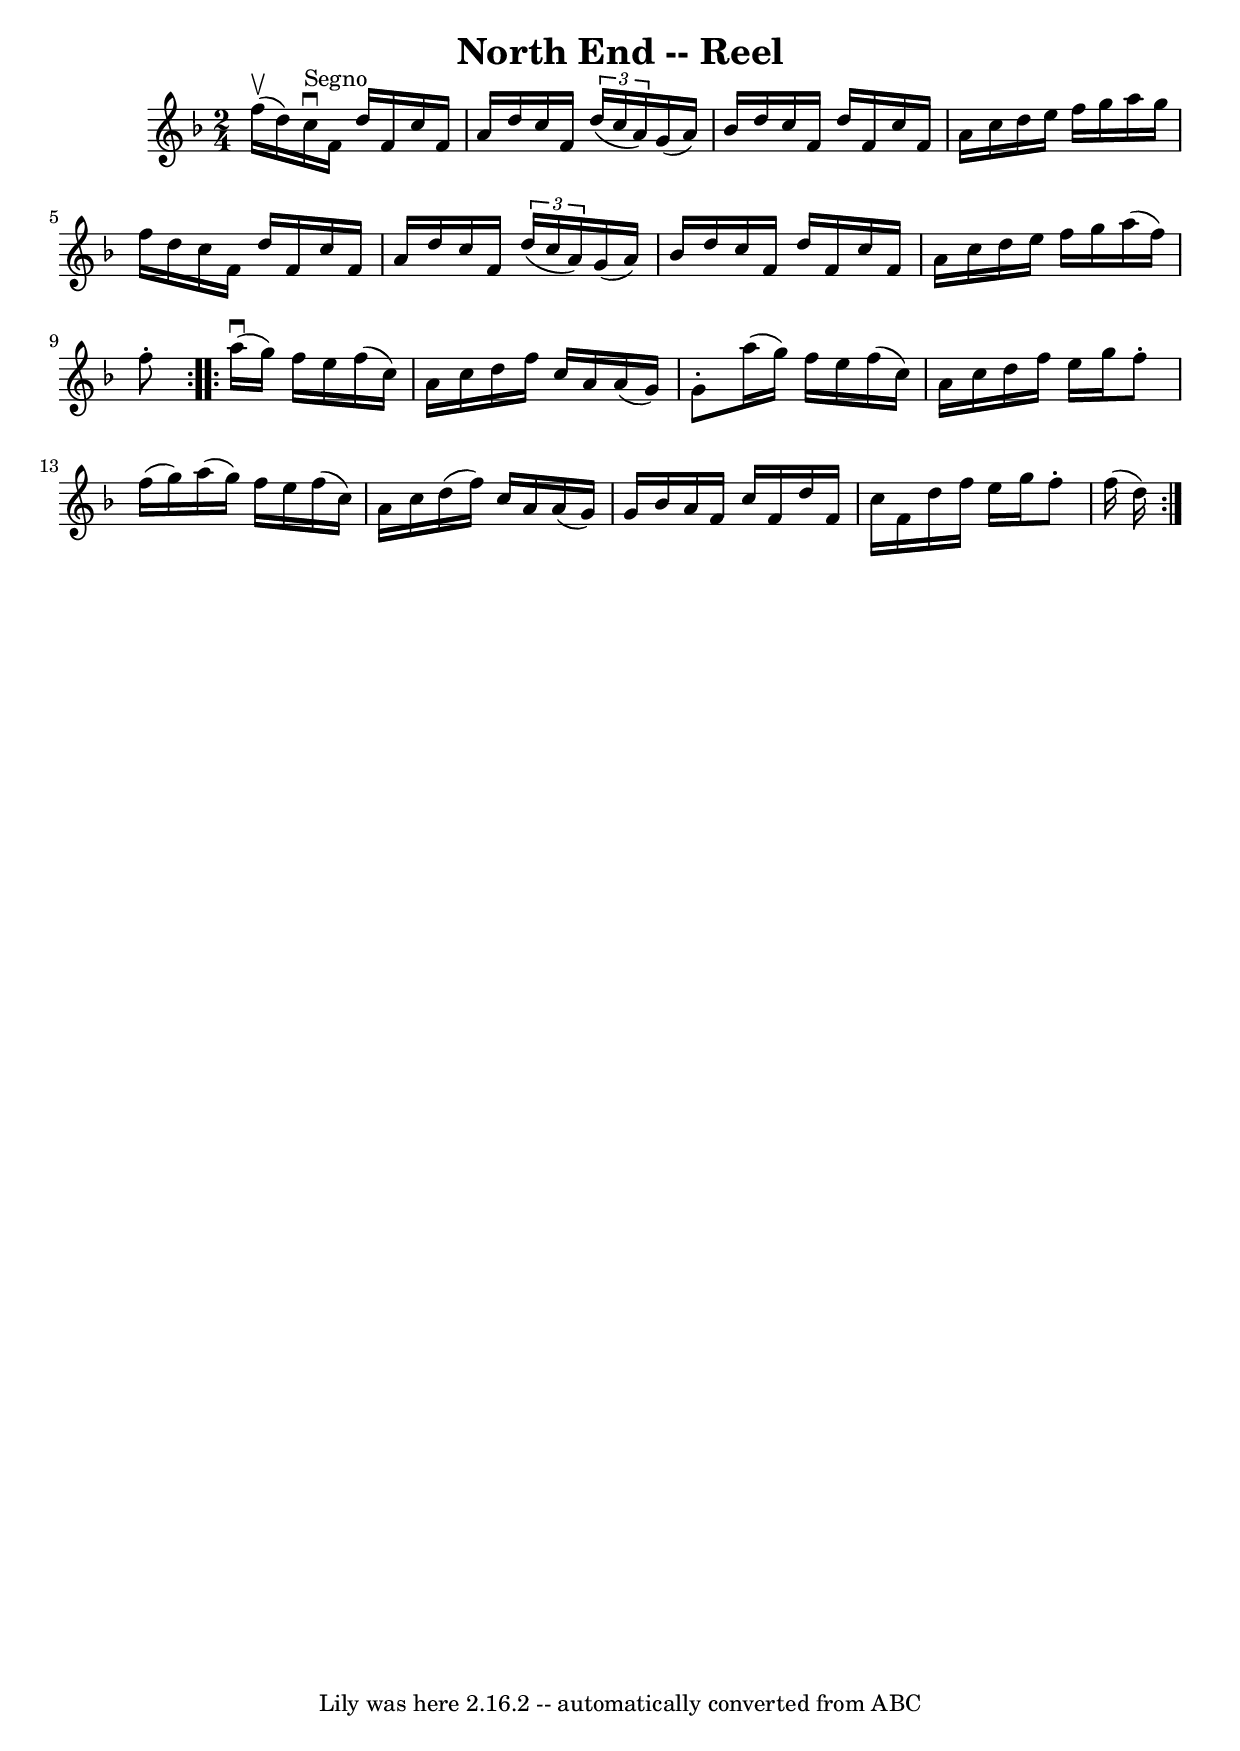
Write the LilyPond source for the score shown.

\version "2.16.2"
\include "Mammoth.ily"
\header {
  %% book = "Ryan's Mammoth Collection"
  crossRefNumber = "1"
  footnotes = "\\\\369"
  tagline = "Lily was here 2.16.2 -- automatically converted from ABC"
  title = "North End -- Reel"

}
voicedefault =  {



  \repeat volta 2 {

    \time 2/4 
    \key f \major
    f''16^\upbow(d''16)   |
    c''16 
    ^"Segno"^\downbow f'16 d''16 f'16 c''16 f'16 a'16 d''16    
    |
    c''16 f'16    \times 2/3 { d''16 (c''16 a'16) 
			     } g'16 
    (a'16) bes'16 d''16    |
    c''16 f'16 d''16 f'16    
    c''16 f'16 a'16 c''16    |
    d''16 e''16 f''16 g''16   
    a''16 g''16 f''16 d''16    |
    c''16 f'16 d''16    
    f'16 c''16 f'16 a'16 d''16    |
    c''16 f'16    
    \times 2/3 { d''16 (c''16 a'16) 
	       } g'16 (a'16) bes'16    
    d''16    |
    c''16 f'16 d''16 f'16 c''16 f'16 a'16    
    c''16    |
    d''16 e''16 f''16 g''16 a''16 (f''16)   
    f''8 -.   
  }     
  \repeat volta 2 {
    a''16^\downbow(g''16) f''16    
    e''16 f''16 (c''16) a'16 c''16    |
    d''16 f''16    
    c''16 a'16 a'16 (g'16) g'8 -.   |
    a''16 (g''16)   
    f''16 e''16 f''16 (c''16) a'16 c''16    |
    d''16    
    f''16 e''16 g''16 f''8 -. f''16 (g''16)   |
    a''16 (
    g''16) f''16 e''16 f''16 (c''16) a'16 c''16    |
    
    d''16 (f''16) c''16 a'16 a'16 (g'16) g'16 bes'16    
    |
    a'16 f'16 c''16 f'16 d''16 f'16 c''16 f'16    
    |
    d''16 f''16 e''16 g''16 f''8 -. f''16 (d''16)   

  }   

}

\score{
  <<

    \context Staff="default"
    {
      \voicedefault 
      
    }

  >>
  \layout {
    
  }
  \midi {
  }

}
